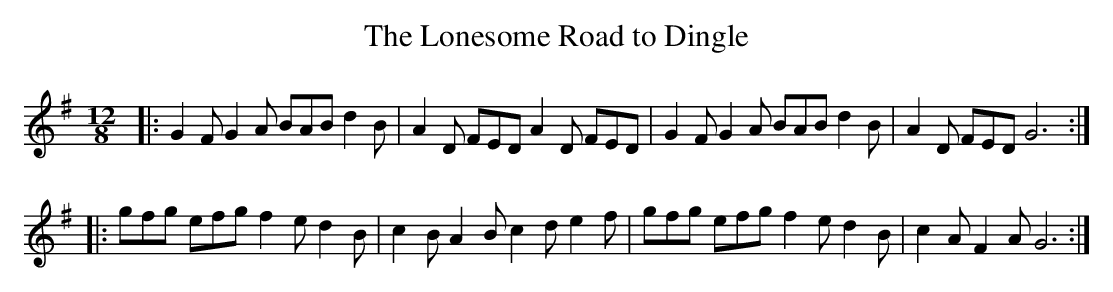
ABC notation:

X:1
T:The Lonesome Road to Dingle
M:12/8
L:1/8
K:G
|:G2 F G2 A BAB d2 B|A2 D FED A2 D FED|G2 F G2 A BAB d2 B|A2 D FED G6 ::
gfg efg f2 e d2 B|c2 B A2 B c2 d e2 f|gfg efg f2 e d2 B|c2 A F2 A G6 :|
